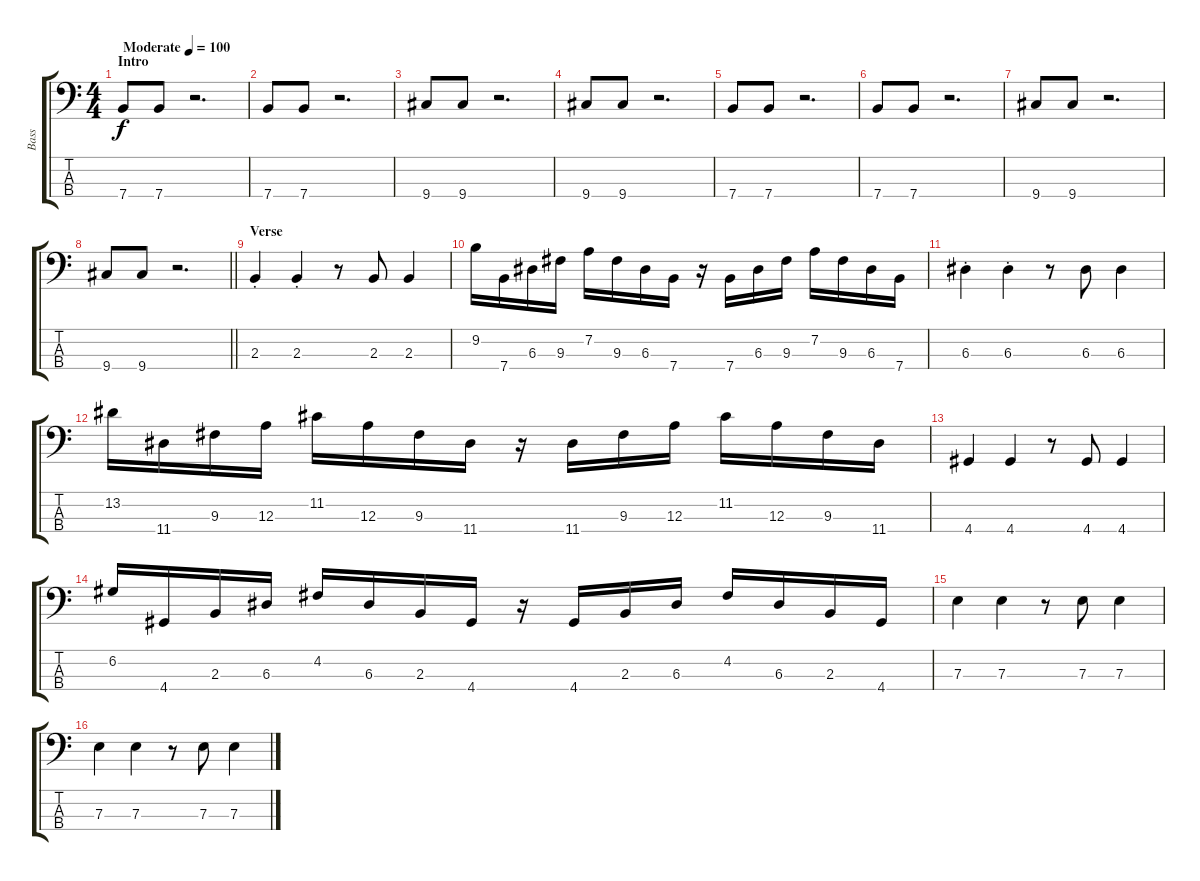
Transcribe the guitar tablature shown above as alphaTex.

\track ("Bass" "Bass") {instrument electricbassfinger}
\staff {score tabs}
\tuning (G2 D2 A1 E1) {hide}
\ts (4 4)
\section ("" "Intro")
\tempo (100 "Moderate")
\clef f4
\ks c
7.4.8{dy f instrument electricbassfinger} 7.4.8 r.2{d} |
7.4.8 7.4.8 r.2{d} |
9.4.8 9.4.8 r.2{d} |
9.4.8 9.4.8 r.2{d} |
7.4.8 7.4.8 r.2{d} |
7.4.8 7.4.8 r.2{d} |
9.4.8 9.4.8 r.2{d} |
\barLineRight lightlight
9.4.8 9.4.8 r.2{d} |
\section ("" "Verse")
2.3{st}.4 2.3{st}.4 r.8 2.3.8 2.3.4 |
9.2.16 7.4.16 6.3.16 9.3.16 7.2.16 9.3.16 6.3.16 7.4.16 r.16 7.4.16 6.3.16 9.3.16 7.2.16 9.3.16 6.3.16 7.4.16 |
6.3{st}.4 6.3{st}.4 r.8 6.3.8 6.3.4 |
13.2.16 11.4.16 9.3.16 12.3.16 11.2.16 12.3.16 9.3.16 11.4.16 r.16 11.4.16 9.3.16 12.3.16 11.2.16 12.3.16 9.3.16 11.4.16 |
4.4.4 4.4.4 r.8 4.4.8 4.4.4 |
6.2.16 4.4.16 2.3.16 6.3.16 4.2.16 6.3.16 2.3.16 4.4.16 r.16 4.4.16 2.3.16 6.3.16 4.2.16 6.3.16 2.3.16 4.4.16 |
7.3.4 7.3.4 r.8 7.3.8 7.3.4 |
7.3.4 7.3.4 r.8 7.3.8 7.3.4
